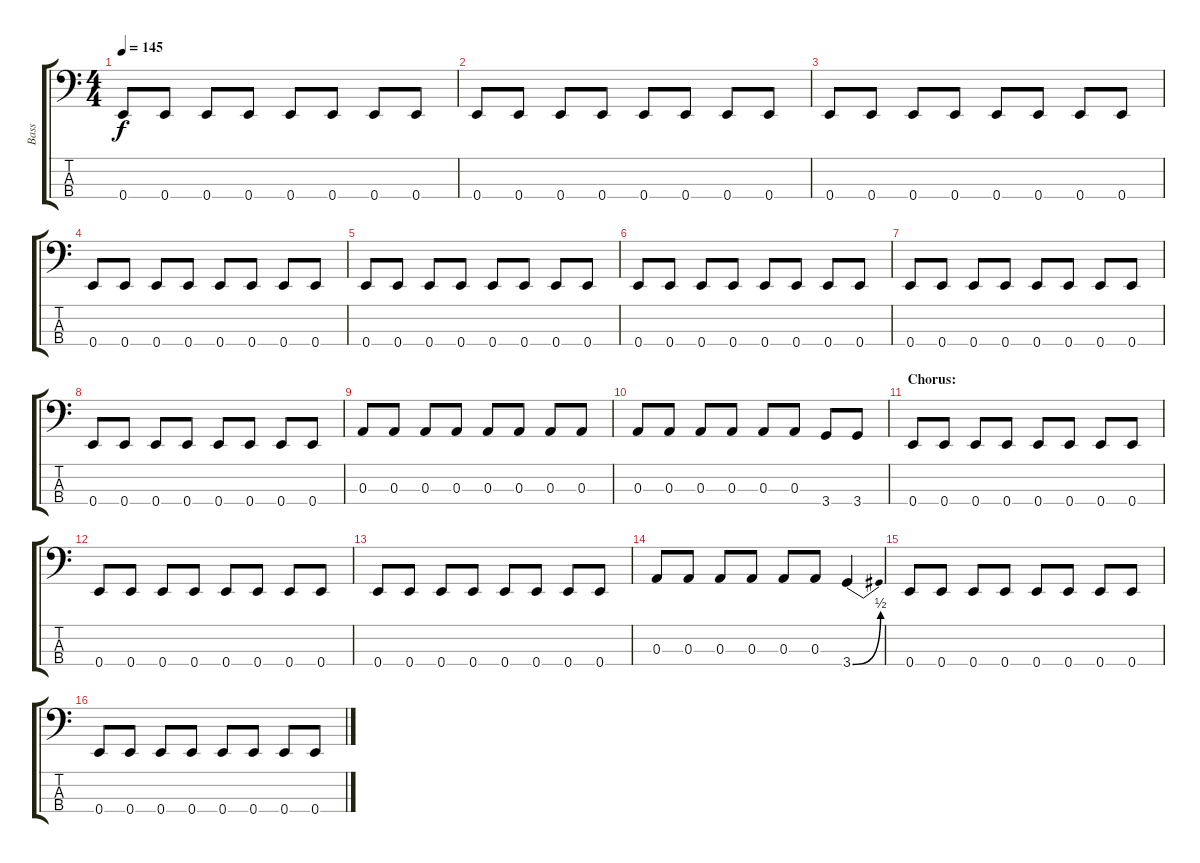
\track ("Bass" "Bass") {instrument electricbasspick}
\staff {score tabs}
\tuning (G2 D2 A1 E1) {hide}
\ts (4 4)
\tempo 145
\clef f4
\ks c
0.4.8{dy f} 0.4.8 0.4.8 0.4.8 0.4.8 0.4.8 0.4.8 0.4.8 |
0.4.8 0.4.8 0.4.8 0.4.8 0.4.8 0.4.8 0.4.8 0.4.8 |
0.4.8 0.4.8 0.4.8 0.4.8 0.4.8 0.4.8 0.4.8 0.4.8 |
0.4.8 0.4.8 0.4.8 0.4.8 0.4.8 0.4.8 0.4.8 0.4.8 |
0.4.8 0.4.8 0.4.8 0.4.8 0.4.8 0.4.8 0.4.8 0.4.8 |
0.4.8 0.4.8 0.4.8 0.4.8 0.4.8 0.4.8 0.4.8 0.4.8 |
0.4.8 0.4.8 0.4.8 0.4.8 0.4.8 0.4.8 0.4.8 0.4.8 |
0.4.8 0.4.8 0.4.8 0.4.8 0.4.8 0.4.8 0.4.8 0.4.8 |
0.3.8 0.3.8 0.3.8 0.3.8 0.3.8 0.3.8 0.3.8 0.3.8 |
0.3.8 0.3.8 0.3.8 0.3.8 0.3.8 0.3.8 3.4.8 3.4.8 |
\section ("" "Chorus:")
0.4.8 0.4.8 0.4.8 0.4.8 0.4.8 0.4.8 0.4.8 0.4.8 |
0.4.8 0.4.8 0.4.8 0.4.8 0.4.8 0.4.8 0.4.8 0.4.8 |
0.4.8 0.4.8 0.4.8 0.4.8 0.4.8 0.4.8 0.4.8 0.4.8 |
0.3.8 0.3.8 0.3.8 0.3.8 0.3.8 0.3.8 3.4{be (bend 0 0 60 2)}.4 |
0.4.8 0.4.8 0.4.8 0.4.8 0.4.8 0.4.8 0.4.8 0.4.8 |
0.4.8 0.4.8 0.4.8 0.4.8 0.4.8 0.4.8 0.4.8 0.4.8
